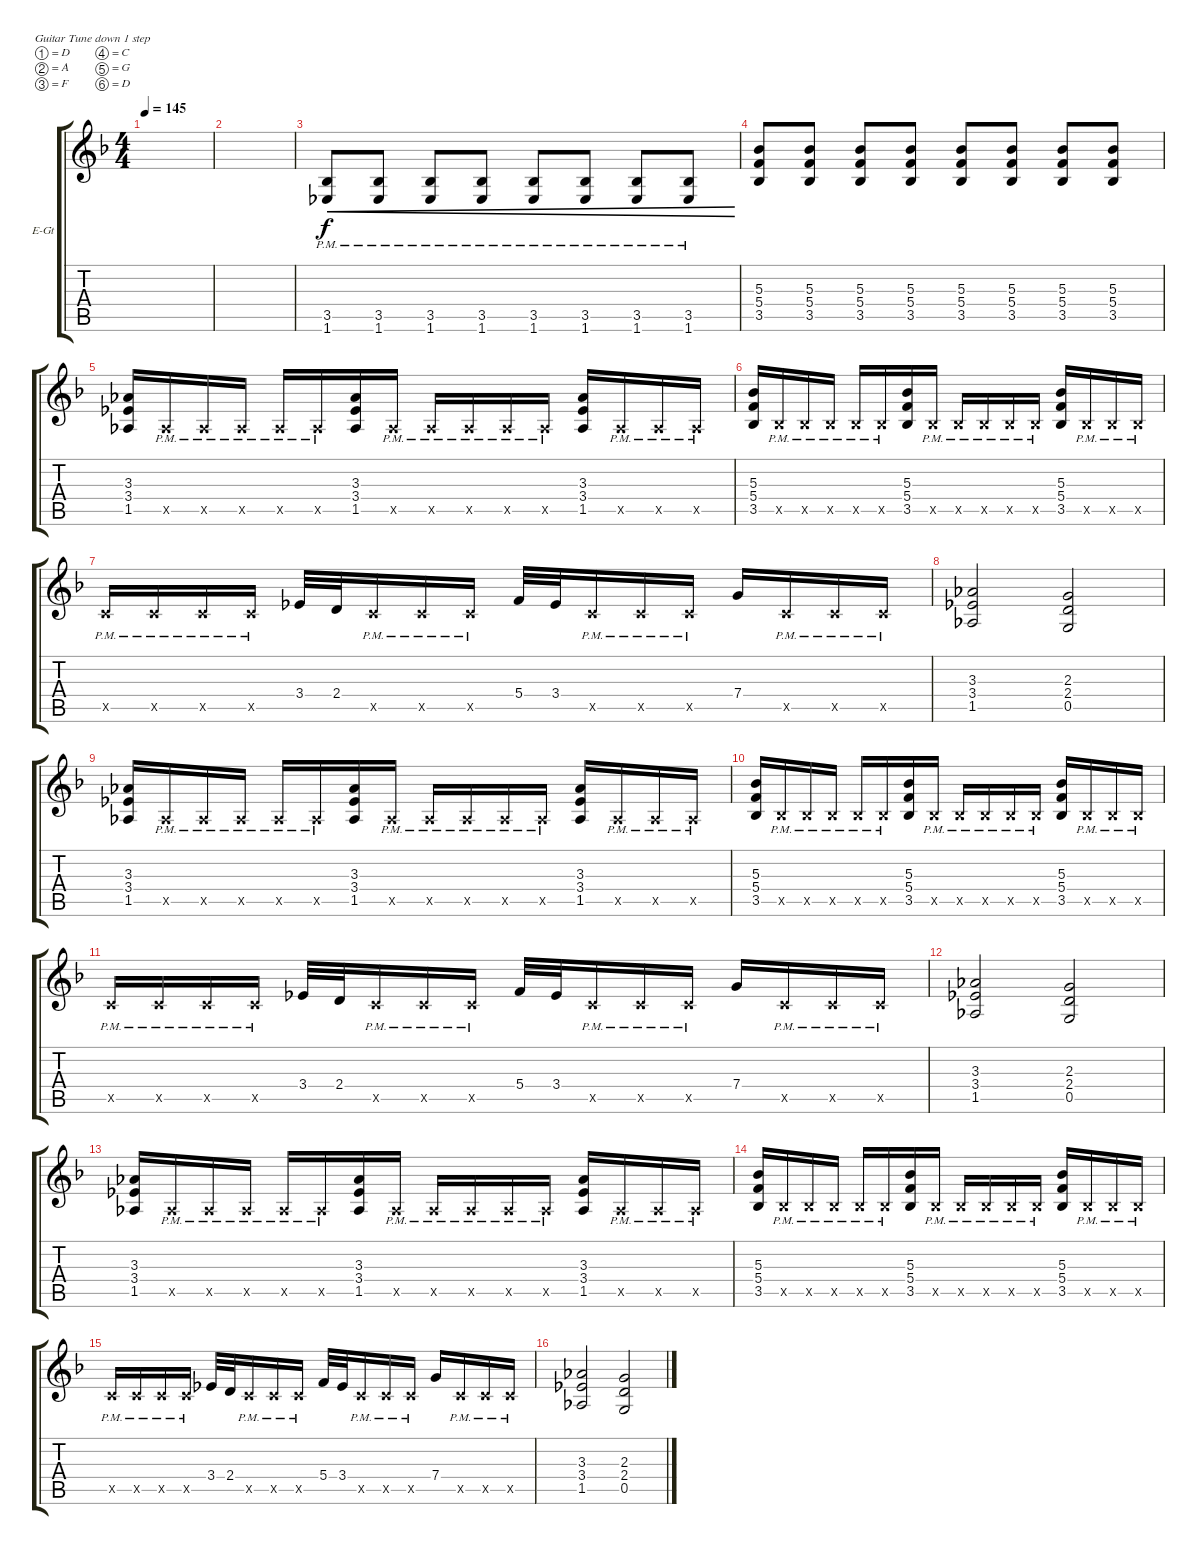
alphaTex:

\defaultSystemsLayout 4
\bracketExtendMode groupsimilarinstruments
\firstSystemTrackNameOrientation horizontal
\otherSystemsTrackNameOrientation horizontal
\track ("Rithm Guitar 1" "E-Gt") {instrument distortionguitar}
\staff {score tabs}
\tuning (D4 A3 F3 C3 G2 D2)
\ts (4 4)
\tempo 145
\clef g2
\ks dminor
|
|
(1.6{pm} 3.5{pm}).8{cre} (3.5{pm} 1.6{pm}).8{cre} (1.6{pm} 3.5{pm}).8{cre} (3.5{pm} 1.6{pm}).8{cre} (1.6{pm} 3.5{pm}).8{cre} (3.5{pm} 1.6{pm}).8{cre} (1.6{pm} 3.5{pm}).8{cre} (3.5{pm} 1.6{pm}).8{cre} |
(3.5 5.4 5.3).8 (3.5 5.4 5.3).8 (3.5 5.4 5.3).8 (3.5 5.4 5.3).8 (3.5 5.4 5.3).8 (3.5 5.4 5.3).8 (3.5 5.4 5.3).8 (3.5 5.4 5.3).8 |
(1.5 3.4 3.3).16 1.5{pm x}.16 1.5{pm x}.16 1.5{pm x}.16 1.5{pm x}.16 1.5{pm x}.16 (1.5 3.4 3.3).16 1.5{pm x}.16 1.5{pm x}.16 1.5{pm x}.16 1.5{pm x}.16 1.5{pm x}.16 (1.5 3.4 3.3).16 1.5{pm x}.16 1.5{pm x}.16 1.5{pm x}.16 |
(3.5 5.4 5.3).16 3.5{pm x}.16 3.5{pm x}.16 3.5{pm x}.16 3.5{pm x}.16 3.5{pm x}.16 (3.5 5.4 5.3).16 3.5{pm x}.16 3.5{pm x}.16 3.5{pm x}.16 3.5{pm x}.16 3.5{pm x}.16 (3.5 5.4 5.3).16 3.5{pm x}.16 3.5{pm x}.16 3.5{pm x}.16 |
5.5{pm x}.16 5.5{pm x}.16 5.5{pm x}.16 5.5{pm x}.16 3.4.32 2.4.32 5.5{pm x}.16 5.5{pm x}.16 5.5{pm x}.16 5.4.32 3.4.32 5.5{pm x}.16 5.5{pm x}.16 5.5{pm x}.16 7.4.16 5.5{pm x}.16 5.5{pm x}.16 5.5{pm x}.16 |
(1.5 3.4 3.3).2 (0.5 2.4 2.3).2 |
(1.5 3.4 3.3).16 1.5{pm x}.16 1.5{pm x}.16 1.5{pm x}.16 1.5{pm x}.16 1.5{pm x}.16 (1.5 3.4 3.3).16 1.5{pm x}.16 1.5{pm x}.16 1.5{pm x}.16 1.5{pm x}.16 1.5{pm x}.16 (1.5 3.4 3.3).16 1.5{pm x}.16 1.5{pm x}.16 1.5{pm x}.16 |
(3.5 5.4 5.3).16 3.5{pm x}.16 3.5{pm x}.16 3.5{pm x}.16 3.5{pm x}.16 3.5{pm x}.16 (3.5 5.4 5.3).16 3.5{pm x}.16 3.5{pm x}.16 3.5{pm x}.16 3.5{pm x}.16 3.5{pm x}.16 (3.5 5.4 5.3).16 3.5{pm x}.16 3.5{pm x}.16 3.5{pm x}.16 |
5.5{pm x}.16 5.5{pm x}.16 5.5{pm x}.16 5.5{pm x}.16 3.4.32 2.4.32 5.5{pm x}.16 5.5{pm x}.16 5.5{pm x}.16 5.4.32 3.4.32 5.5{pm x}.16 5.5{pm x}.16 5.5{pm x}.16 7.4.16 5.5{pm x}.16 5.5{pm x}.16 5.5{pm x}.16 |
(1.5 3.4 3.3).2 (0.5 2.4 2.3).2 |
(1.5 3.4 3.3).16 1.5{pm x}.16 1.5{pm x}.16 1.5{pm x}.16 1.5{pm x}.16 1.5{pm x}.16 (1.5 3.4 3.3).16 1.5{pm x}.16 1.5{pm x}.16 1.5{pm x}.16 1.5{pm x}.16 1.5{pm x}.16 (1.5 3.4 3.3).16 1.5{pm x}.16 1.5{pm x}.16 1.5{pm x}.16 |
(3.5 5.4 5.3).16 3.5{pm x}.16 3.5{pm x}.16 3.5{pm x}.16 3.5{pm x}.16 3.5{pm x}.16 (3.5 5.4 5.3).16 3.5{pm x}.16 3.5{pm x}.16 3.5{pm x}.16 3.5{pm x}.16 3.5{pm x}.16 (3.5 5.4 5.3).16 3.5{pm x}.16 3.5{pm x}.16 3.5{pm x}.16 |
5.5{pm x}.16 5.5{pm x}.16 5.5{pm x}.16 5.5{pm x}.16 3.4.32 2.4.32 5.5{pm x}.16 5.5{pm x}.16 5.5{pm x}.16 5.4.32 3.4.32 5.5{pm x}.16 5.5{pm x}.16 5.5{pm x}.16 7.4.16 5.5{pm x}.16 5.5{pm x}.16 5.5{pm x}.16 |
(1.5 3.4 3.3).2 (0.5 2.4 2.3).2
